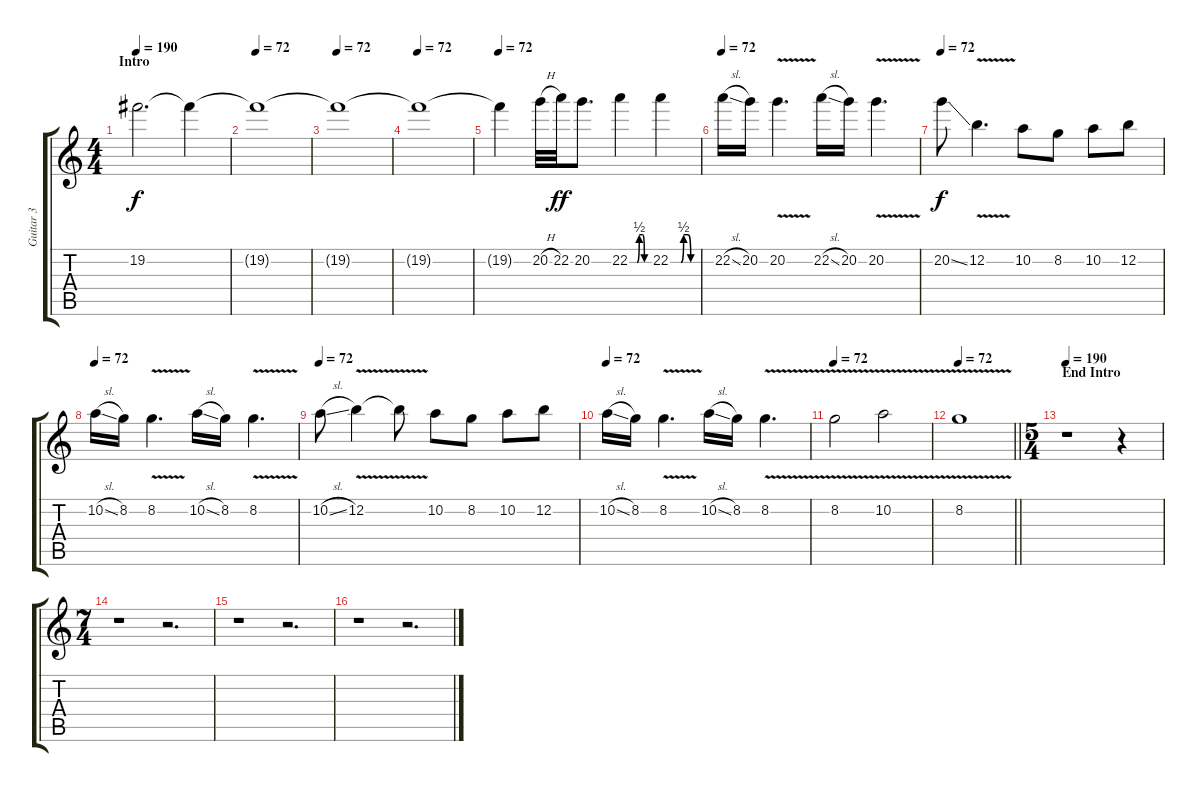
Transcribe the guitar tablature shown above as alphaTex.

\track ("Guitar 3" "Guitar 3") {instrument overdrivenguitar}
\staff {score tabs}
\tuning (E4 B3 G3 D3 A2 E2) {hide}
\ts (4 4)
\section ("" "Intro")
\tempo 190
\tempo 71
\tempo 72
\tempo 190
\clef g2
\ks c
19.2.2{d dy f volume 1 instrument overdrivenguitar} 19.2{t}.4{volume 3} |
\tempo 72
19.2{t}.1{volume 6} |
\tempo 72
19.2{t}.1{volume 10} |
\tempo 72
19.2{t}.1 |
\tempo 72
19.2{t}.4{volume 10} 20.2{h}.32 22.2.32{dy ff} 20.2.8{d} 22.2{be (custom 0 0 23 0 30 2 40 2 46 0 60 0)}.4 22.2{be (custom 0 0 24 0 30 2 40 2 46 0 60 0)}.4 |
\tempo 72
22.2{sl}.16 20.2.16 20.2{v}.4{d} 22.2{sl}.16 20.2.16 20.2{v}.4{d} |
\tempo 72
20.2{ss}.8{dy f volume 12} 12.2{v}.4{d} 10.2.8 8.2.8 10.2.8 12.2.8 |
\tempo 72
10.2{sl}.16 8.2.16 8.2{v}.4{d} 10.2{sl}.16 8.2.16 8.2{v}.4{d} |
\tempo 72
10.2{sl}.8{volume 14} 12.2{v}.4 12.2{t}.8 10.2.8 8.2.8 10.2.8 12.2.8 |
\tempo 72
10.2{sl}.16 8.2.16 8.2{v}.4{d} 10.2{sl}.16 8.2.16 8.2{v}.4{d} |
\tempo 72
8.2{v}.2{volume 16} 10.2{v}.2 |
\tempo 72
\barLineRight lightlight
8.2{v}.1 |
\ts (5 4)
\section ("" "End Intro")
\tempo 190
r.1 r.4 |
\ts (7 4)
r.1 r.2{d} |
r.1 r.2{d} |
r.1 r.2{d}
